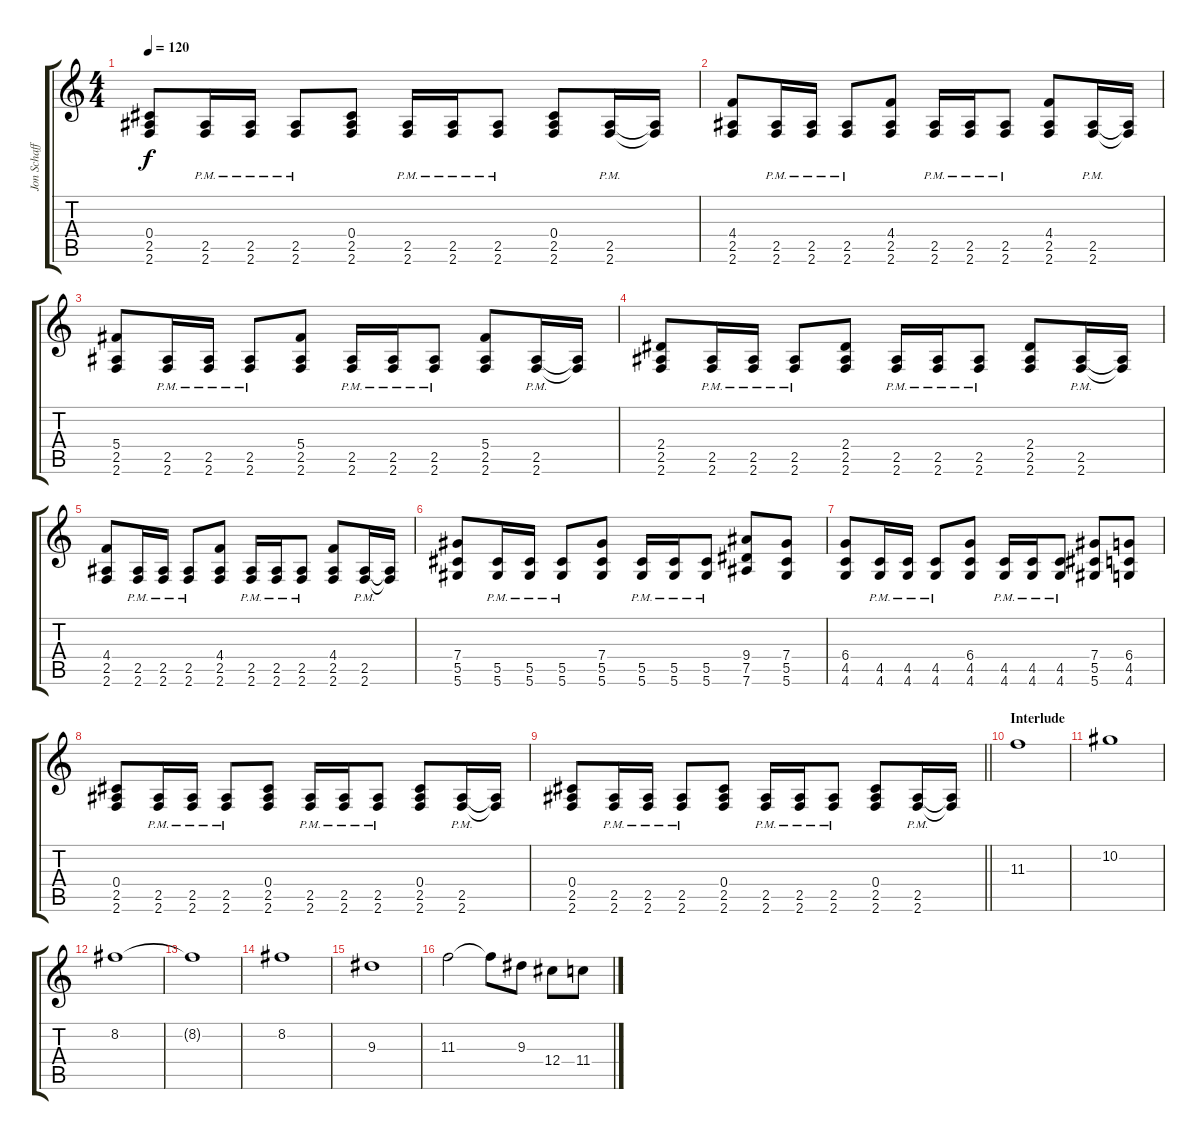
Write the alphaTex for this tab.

\track ("Jon Schaffer" "Jon Schaff") {instrument overdrivenguitar}
\staff {score tabs}
\tuning (Eb4 Bb3 Gb3 Db3 Ab2 Eb2) {hide}
\ts (4 4)
\tempo 120
\clef g2
\ks c
(0.4 2.5 2.6).8{dy f} (2.5{pm} 2.6{pm}).16 (2.5{pm} 2.6{pm}).16 (2.5{pm} 2.6{pm}).8 (0.4 2.5 2.6).8 (2.5{pm} 2.6{pm}).16 (2.5{pm} 2.6{pm}).16 (2.5{pm} 2.6{pm}).8 (0.4 2.5 2.6).8 (2.5{pm} 2.6{pm}).16 (2.5{t} 2.6{t}).16 |
(4.4 2.5 2.6).8 (2.5{pm} 2.6{pm}).16 (2.5{pm} 2.6{pm}).16 (2.5{pm} 2.6{pm}).8 (4.4 2.5 2.6).8 (2.5{pm} 2.6{pm}).16 (2.5{pm} 2.6{pm}).16 (2.5{pm} 2.6{pm}).8 (4.4 2.5 2.6).8 (2.5{pm} 2.6{pm}).16 (2.5{t} 2.6{t}).16 |
(5.4 2.5 2.6).8 (2.5{pm} 2.6{pm}).16 (2.5{pm} 2.6{pm}).16 (2.5{pm} 2.6{pm}).8 (5.4 2.5 2.6).8 (2.5{pm} 2.6{pm}).16 (2.5{pm} 2.6{pm}).16 (2.5{pm} 2.6{pm}).8 (5.4 2.5 2.6).8 (2.5{pm} 2.6{pm}).16 (2.5{t} 2.6{t}).16 |
(2.4 2.5 2.6).8 (2.5{pm} 2.6{pm}).16 (2.5{pm} 2.6{pm}).16 (2.5{pm} 2.6{pm}).8 (2.4 2.5 2.6).8 (2.5{pm} 2.6{pm}).16 (2.5{pm} 2.6{pm}).16 (2.5{pm} 2.6{pm}).8 (2.4 2.5 2.6).8 (2.5{pm} 2.6{pm}).16 (2.5{t} 2.6{t}).16 |
(4.4 2.5 2.6).8 (2.5{pm} 2.6{pm}).16 (2.5{pm} 2.6{pm}).16 (2.5{pm} 2.6{pm}).8 (4.4 2.5 2.6).8 (2.5{pm} 2.6{pm}).16 (2.5{pm} 2.6{pm}).16 (2.5{pm} 2.6{pm}).8 (4.4 2.5 2.6).8 (2.5{pm} 2.6{pm}).16 (2.5{t} 2.6{t}).16 |
(7.4 5.5 5.6).8 (5.5{pm} 5.6{pm}).16 (5.5{pm} 5.6{pm}).16 (5.5{pm} 5.6{pm}).8 (7.4 5.5 5.6).8 (5.5{pm} 5.6{pm}).16 (5.5{pm} 5.6{pm}).16 (5.5{pm} 5.6{pm}).8 (9.4 7.5 7.6).8 (7.4 5.5 5.6).8 |
(6.4 4.5 4.6).8 (4.5{pm} 4.6{pm}).16 (4.5{pm} 4.6{pm}).16 (4.5{pm} 4.6{pm}).8 (6.4 4.5 4.6).8 (4.5{pm} 4.6{pm}).16 (4.5{pm} 4.6{pm}).16 (4.5{pm} 4.6{pm}).8 (7.4 5.5 5.6).8 (6.4 4.5 4.6).8 |
(0.4 2.5 2.6).8 (2.5{pm} 2.6{pm}).16 (2.5{pm} 2.6{pm}).16 (2.5{pm} 2.6{pm}).8 (0.4 2.5 2.6).8 (2.5{pm} 2.6{pm}).16 (2.5{pm} 2.6{pm}).16 (2.5{pm} 2.6{pm}).8 (0.4 2.5 2.6).8 (2.5{pm} 2.6{pm}).16 (2.5{t} 2.6{t}).16 |
\barLineRight lightlight
(0.4 2.5 2.6).8 (2.5{pm} 2.6{pm}).16 (2.5{pm} 2.6{pm}).16 (2.5{pm} 2.6{pm}).8 (0.4 2.5 2.6).8 (2.5{pm} 2.6{pm}).16 (2.5{pm} 2.6{pm}).16 (2.5{pm} 2.6{pm}).8 (0.4 2.5 2.6).8 (2.5{pm} 2.6{pm}).16 (2.5{t} 2.6{t}).16 |
\section ("" "Interlude")
11.3.1 |
10.2.1 |
8.2.1 |
8.2{t}.1 |
8.2.1 |
9.3.1 |
11.3.2 11.3{t}.8 9.3.8 12.4.8 11.4.8
